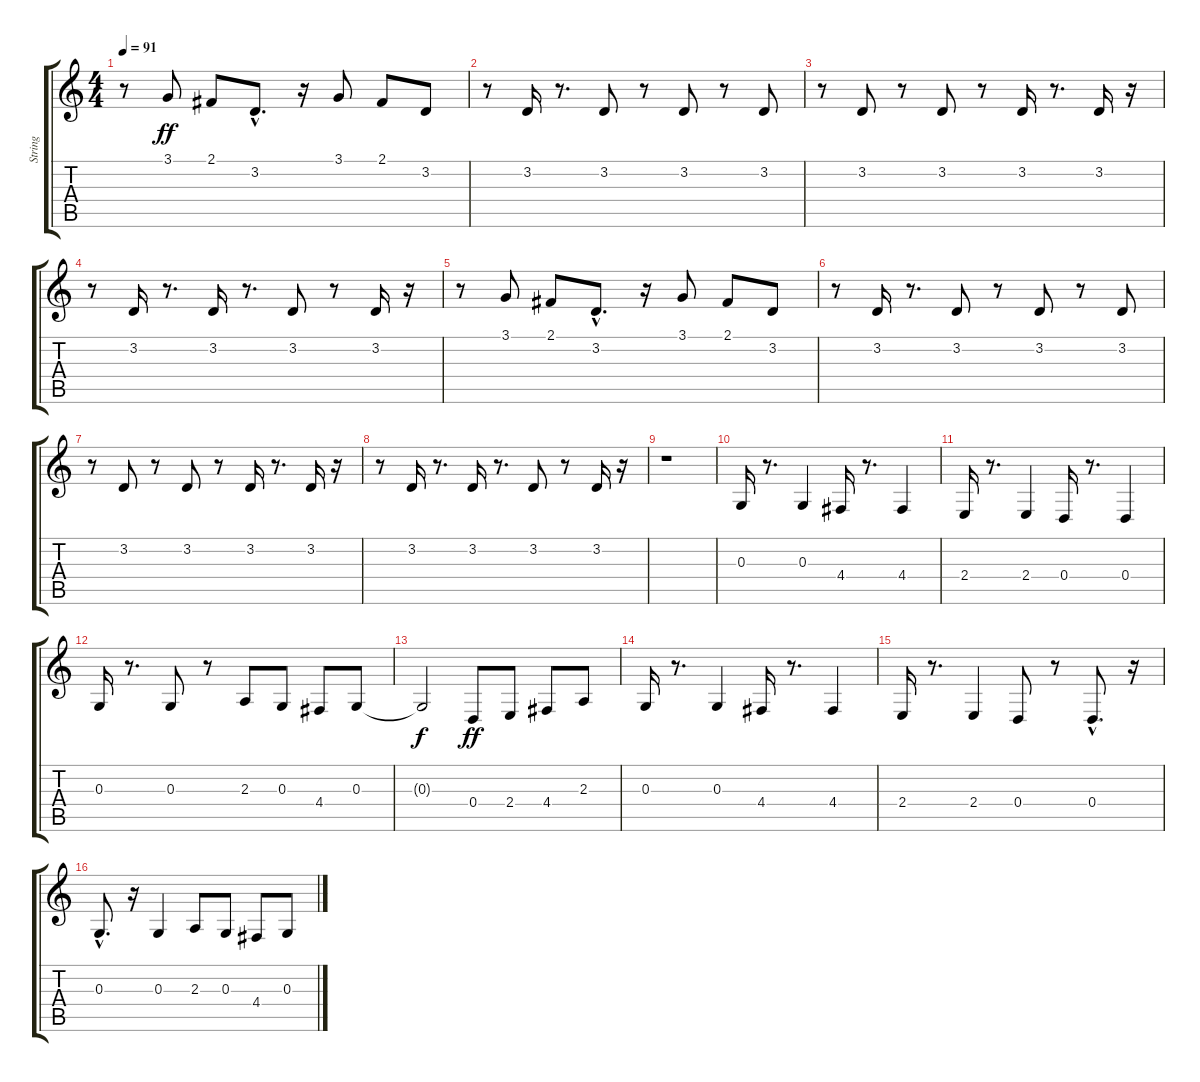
\track ("String" "String") {instrument stringensemble1}
\staff {score tabs}
\tuning (E4 B3 G3 D3 A2 E2) {hide}
\ts (4 4)
\tempo 91
\clef g2
\ks c
r.8{dy ff} 3.1.8 2.1.8 3.2{hac}.8{d} r.16 3.1.8 2.1.8 3.2.8 |
r.8 3.2.16 r.8{d} 3.2.8 r.8 3.2.8 r.8 3.2.8 |
r.8 3.2.8 r.8 3.2.8 r.8 3.2.16 r.8{d} 3.2.16 r.16 |
r.8 3.2.16 r.8{d} 3.2.16 r.8{d} 3.2.8 r.8 3.2.16 r.16 |
r.8 3.1.8 2.1.8 3.2{hac}.8{d} r.16 3.1.8 2.1.8 3.2.8 |
r.8 3.2.16 r.8{d} 3.2.8 r.8 3.2.8 r.8 3.2.8 |
r.8 3.2.8 r.8 3.2.8 r.8 3.2.16 r.8{d} 3.2.16 r.16 |
r.8 3.2.16 r.8{d} 3.2.16 r.8{d} 3.2.8 r.8 3.2.16 r.16 |
r.1 |
0.3.16 r.8{d} 0.3.4 4.4.16 r.8{d} 4.4.4 |
2.4.16 r.8{d} 2.4.4 0.4.16 r.8{d} 0.4.4 |
0.3.16 r.8{d} 0.3.8 r.8 2.3.8 0.3.8 4.4.8 0.3.8 |
0.3{t}.2{dy f} 0.4.8{dy ff} 2.4.8 4.4.8 2.3.8 |
0.3.16 r.8{d} 0.3.4 4.4.16 r.8{d} 4.4.4 |
2.4.16 r.8{d} 2.4.4 0.4.8 r.8 0.4{hac}.8{d} r.16 |
0.3{hac}.8{d} r.16 0.3.4 2.3.8 0.3.8 4.4.8 0.3.8
